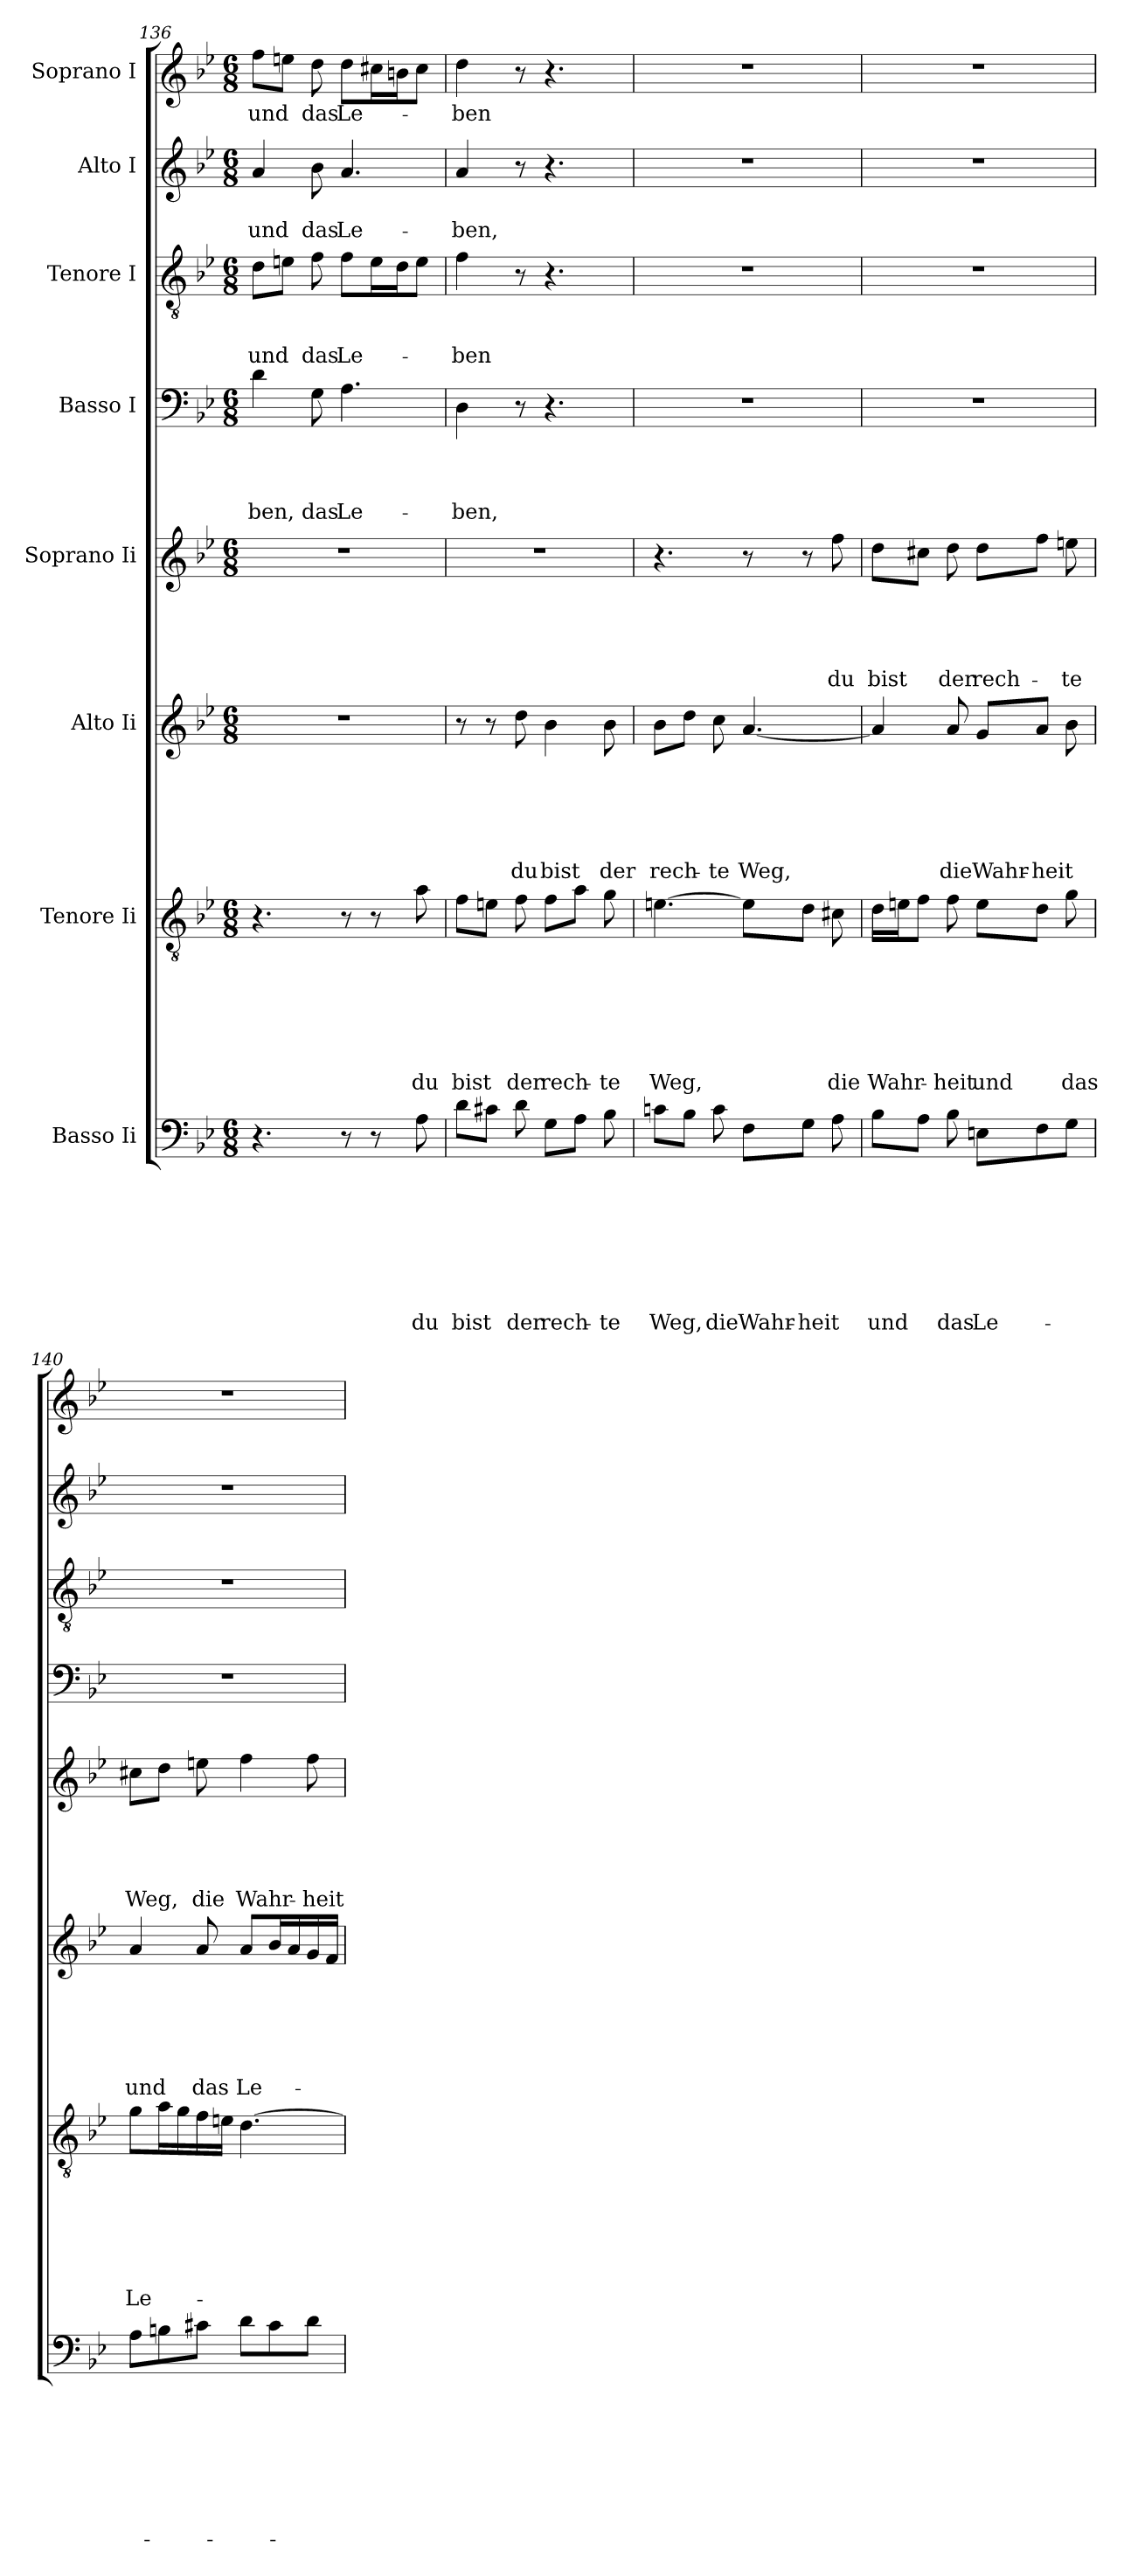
**kern	**text	**text	**text	**text	**text	**text	**text	**text	**kern	**text	**text	**text	**text	**text	**text	**text	**kern	**text	**text	**text	**text	**text	**text	**kern	**text	**text	**text	**text	**text	**kern	**text	**text	**text	**text	**kern	**text	**text	**text	**kern	**text	**text	**kern	**text
*part8	*part8	*part8	*part8	*part8	*part8	*part8	*part8	*part8	*part7	*part7	*part7	*part7	*part7	*part7	*part7	*part7	*part6	*part6	*part6	*part6	*part6	*part6	*part6	*part5	*part5	*part5	*part5	*part5	*part5	*part4	*part4	*part4	*part4	*part4	*part3	*part3	*part3	*part3	*part2	*part2	*part2	*part1	*part1
*staff8	*staff8	*staff8	*staff8	*staff8	*staff8	*staff8	*staff8	*staff8	*staff7	*staff7	*staff7	*staff7	*staff7	*staff7	*staff7	*staff7	*staff6	*staff6	*staff6	*staff6	*staff6	*staff6	*staff6	*staff5	*staff5	*staff5	*staff5	*staff5	*staff5	*staff4	*staff4	*staff4	*staff4	*staff4	*staff3	*staff3	*staff3	*staff3	*staff2	*staff2	*staff2	*staff1	*staff1
*I"Basso Ii	*	*	*	*	*	*	*	*	*I"Tenore Ii	*	*	*	*	*	*	*	*I"Alto Ii	*	*	*	*	*	*	*I"Soprano Ii	*	*	*	*	*	*I"Basso I	*	*	*	*	*I"Tenore I	*	*	*	*I"Alto I	*	*	*I"Soprano I	*
*clefF4	*	*	*	*	*	*	*	*	*clefGv2	*	*	*	*	*	*	*	*clefG2	*	*	*	*	*	*	*clefG2	*	*	*	*	*	*clefF4	*	*	*	*	*clefGv2	*	*	*	*clefG2	*	*	*clefG2	*
*k[b-e-]	*	*	*	*	*	*	*	*	*k[b-e-]	*	*	*	*	*	*	*	*k[b-e-]	*	*	*	*	*	*	*k[b-e-]	*	*	*	*	*	*k[b-e-]	*	*	*	*	*k[b-e-]	*	*	*	*k[b-e-]	*	*	*k[b-e-]	*
*B-:	*	*	*	*	*	*	*	*	*B-:	*	*	*	*	*	*	*	*B-:	*	*	*	*	*	*	*B-:	*	*	*	*	*	*B-:	*	*	*	*	*B-:	*	*	*	*B-:	*	*	*B-:	*
*M6/8	*	*	*	*	*	*	*	*	*M6/8	*	*	*	*	*	*	*	*M6/8	*	*	*	*	*	*	*M6/8	*	*	*	*	*	*M6/8	*	*	*	*	*M6/8	*	*	*	*M6/8	*	*	*M6/8	*
=136	=136	=136	=136	=136	=136	=136	=136	=136	=136	=136	=136	=136	=136	=136	=136	=136	=136	=136	=136	=136	=136	=136	=136	=136	=136	=136	=136	=136	=136	=136	=136	=136	=136	=136	=136	=136	=136	=136	=136	=136	=136	=136	=136
!	!	!	!	!	!	!	!	!	!	!	!	!	!	!	!	!	!LO:N:vis=1	!	!	!	!	!	!	!LO:N:vis=1	!	!	!	!	!	!	!	!	!	!LO:LY:b	!	!	!	!LO:LY:b	!	!	!LO:LY:b	!	!LO:LY:b
4.r	.	.	.	.	.	.	.	.	4.r	.	.	.	.	.	.	.	2.r	.	.	.	.	.	.	2.r	.	.	.	.	.	4d\	.	.	.	-ben,	8d\L	.	.	und	4a/	.	und	8ff\L	und
.	.	.	.	.	.	.	.	.	.	.	.	.	.	.	.	.	.	.	.	.	.	.	.	.	.	.	.	.	.	.	.	.	.	.	8en\J	.	.	.	.	.	.	8een\J	.
!	!	!	!	!	!	!	!	!	!	!	!	!	!	!	!	!	!	!	!	!	!	!	!	!	!	!	!	!	!	!	!	!	!	!LO:LY:b	!	!	!	!LO:LY:b	!	!	!LO:LY:b	!	!LO:LY:b
.	.	.	.	.	.	.	.	.	.	.	.	.	.	.	.	.	.	.	.	.	.	.	.	.	.	.	.	.	.	8G\	.	.	.	das	8f\	.	.	das	8b-\	.	das	8dd\	das
!	!	!	!	!	!	!	!	!	!	!	!	!	!	!	!	!	!	!	!	!	!	!	!	!	!	!	!	!	!	!	!	!	!	!LO:LY:b	!	!	!	!LO:LY:b	!	!	!LO:LY:b	!	!LO:LY:b
8r	.	.	.	.	.	.	.	.	8r	.	.	.	.	.	.	.	.	.	.	.	.	.	.	.	.	.	.	.	.	4.A\	.	.	.	Le-	8f\L	.	.	Le-	4.a/	.	Le-	8dd\L	Le-
8r	.	.	.	.	.	.	.	.	8r	.	.	.	.	.	.	.	.	.	.	.	.	.	.	.	.	.	.	.	.	.	.	.	.	.	16e\L	.	.	.	.	.	.	16cc#X\L	.
.	.	.	.	.	.	.	.	.	.	.	.	.	.	.	.	.	.	.	.	.	.	.	.	.	.	.	.	.	.	.	.	.	.	.	16d\J	.	.	.	.	.	.	16bn\J	.
!	!	!	!	!	!	!	!	!LO:LY:b	!	!	!	!	!	!	!	!LO:LY:b	!	!	!	!	!	!	!	!	!	!	!	!	!	!	!	!	!	!	!	!	!	!	!	!	!	!	!
8A\	.	.	.	.	.	.	.	du	8a\	.	.	.	.	.	.	du	.	.	.	.	.	.	.	.	.	.	.	.	.	.	.	.	.	.	8e\J	.	.	.	.	.	.	8cc#\J	.
!!LO:LB:g=z
=137	=137	=137	=137	=137	=137	=137	=137	=137	=137	=137	=137	=137	=137	=137	=137	=137	=137	=137	=137	=137	=137	=137	=137	=137	=137	=137	=137	=137	=137	=137	=137	=137	=137	=137	=137	=137	=137	=137	=137	=137	=137	=137	=137
!	!	!	!	!	!	!	!	!LO:LY:b	!	!	!	!	!	!	!	!LO:LY:b	!	!	!	!	!	!	!	!LO:N:vis=1	!	!	!	!	!	!	!	!	!	!LO:LY:b	!	!	!	!LO:LY:b	!	!	!LO:LY:b	!	!LO:LY:b
8d\L	.	.	.	.	.	.	.	bist	8f\L	.	.	.	.	.	.	bist	8r	.	.	.	.	.	.	2.r	.	.	.	.	.	4D\	.	.	.	-ben,	4f\	.	.	-ben	4a/	.	-ben,	4dd\	-ben
8c#X\J	.	.	.	.	.	.	.	.	8en\J	.	.	.	.	.	.	.	8r	.	.	.	.	.	.	.	.	.	.	.	.	.	.	.	.	.	.	.	.	.	.	.	.	.	.
!	!	!	!	!	!	!	!	!LO:LY:b	!	!	!	!	!	!	!	!LO:LY:b	!	!	!	!	!	!	!LO:LY:b	!	!	!	!	!	!	!	!	!	!	!	!	!	!	!	!	!	!	!	!
8d\	.	.	.	.	.	.	.	der	8f\	.	.	.	.	.	.	der	8dd\	.	.	.	.	.	du	.	.	.	.	.	.	8r	.	.	.	.	8r	.	.	.	8r	.	.	8r	.
!	!	!	!	!	!	!	!	!LO:LY:b	!	!	!	!	!	!	!	!LO:LY:b	!	!	!	!	!	!	!LO:LY:b	!	!	!	!	!	!	!	!	!	!	!	!	!	!	!	!	!	!	!	!
8G\L	.	.	.	.	.	.	.	rech-	8f\L	.	.	.	.	.	.	rech-	4b-\	.	.	.	.	.	bist	.	.	.	.	.	.	4.r	.	.	.	.	4.r	.	.	.	4.r	.	.	4.r	.
8A\J	.	.	.	.	.	.	.	.	8a\J	.	.	.	.	.	.	.	.	.	.	.	.	.	.	.	.	.	.	.	.	.	.	.	.	.	.	.	.	.	.	.	.	.	.
!	!	!	!	!	!	!	!	!LO:LY:b	!	!	!	!	!	!	!	!LO:LY:b	!	!	!	!	!	!	!LO:LY:b	!	!	!	!	!	!	!	!	!	!	!	!	!	!	!	!	!	!	!	!
8B-\	.	.	.	.	.	.	.	-te	8g\	.	.	.	.	.	.	-te	8b-\	.	.	.	.	.	der	.	.	.	.	.	.	.	.	.	.	.	.	.	.	.	.	.	.	.	.
=138	=138	=138	=138	=138	=138	=138	=138	=138	=138	=138	=138	=138	=138	=138	=138	=138	=138	=138	=138	=138	=138	=138	=138	=138	=138	=138	=138	=138	=138	=138	=138	=138	=138	=138	=138	=138	=138	=138	=138	=138	=138	=138	=138
!	!	!	!	!	!	!	!	!LO:LY:b	!	!	!	!	!	!	!	!LO:LY:b	!	!	!	!	!	!	!LO:LY:b	!	!	!	!	!	!	!LO:N:vis=1	!	!	!	!	!LO:N:vis=1	!	!	!	!LO:N:vis=1	!	!	!LO:N:vis=1	!
8cn\L	.	.	.	.	.	.	.	Weg,	[>4.en\	.	.	.	.	.	.	Weg,	8b-\L	.	.	.	.	.	rech-	4.r	.	.	.	.	.	2.r	.	.	.	.	2.r	.	.	.	2.r	.	.	2.r	.
8B-\J	.	.	.	.	.	.	.	.	.	.	.	.	.	.	.	.	8dd\J	.	.	.	.	.	.	.	.	.	.	.	.	.	.	.	.	.	.	.	.	.	.	.	.	.	.
!	!	!	!	!	!	!	!	!LO:LY:b	!	!	!	!	!	!	!	!	!	!	!	!	!	!	!LO:LY:b	!	!	!	!	!	!	!	!	!	!	!	!	!	!	!	!	!	!	!	!
8c\	.	.	.	.	.	.	.	die	.	.	.	.	.	.	.	.	8cc\	.	.	.	.	.	-te	.	.	.	.	.	.	.	.	.	.	.	.	.	.	.	.	.	.	.	.
!	!	!	!	!	!	!	!	!LO:LY:b	!	!	!	!	!	!	!	!	!	!	!	!	!	!	!LO:LY:b	!	!	!	!	!	!	!	!	!	!	!	!	!	!	!	!	!	!	!	!
8F\L	.	.	.	.	.	.	.	Wahr-	8e\L]	.	.	.	.	.	.	.	[<4.a/	.	.	.	.	.	Weg,	8r	.	.	.	.	.	.	.	.	.	.	.	.	.	.	.	.	.	.	.
!	!	!	!	!	!	!	!	!LO:LY:b	!	!	!	!	!	!	!	!	!	!	!	!	!	!	!	!	!	!	!	!	!	!	!	!	!	!	!	!	!	!	!	!	!	!	!
8G\J	.	.	.	.	.	.	.	-heit	8d\J	.	.	.	.	.	.	.	.	.	.	.	.	.	.	8r	.	.	.	.	.	.	.	.	.	.	.	.	.	.	.	.	.	.	.
!	!	!	!	!	!	!	!	!	!	!	!	!	!	!	!	!LO:LY:b	!	!	!	!	!	!	!	!	!	!	!	!	!LO:LY:b	!	!	!	!	!	!	!	!	!	!	!	!	!	!
8A\	.	.	.	.	.	.	.	.	8c#X\	.	.	.	.	.	.	die	.	.	.	.	.	.	.	8ff\	.	.	.	.	du	.	.	.	.	.	.	.	.	.	.	.	.	.	.
=139	=139	=139	=139	=139	=139	=139	=139	=139	=139	=139	=139	=139	=139	=139	=139	=139	=139	=139	=139	=139	=139	=139	=139	=139	=139	=139	=139	=139	=139	=139	=139	=139	=139	=139	=139	=139	=139	=139	=139	=139	=139	=139	=139
!	!	!	!	!	!	!	!	!LO:LY:b	!	!	!	!	!	!	!	!LO:LY:b	!	!	!	!	!	!	!	!	!	!	!	!	!LO:LY:b	!LO:N:vis=1	!	!	!	!	!LO:N:vis=1	!	!	!	!LO:N:vis=1	!	!	!LO:N:vis=1	!
8B-\L	.	.	.	.	.	.	.	und	16d\LL	.	.	.	.	.	.	Wahr-	4a/]	.	.	.	.	.	.	8dd\L	.	.	.	.	bist	2.r	.	.	.	.	2.r	.	.	.	2.r	.	.	2.r	.
.	.	.	.	.	.	.	.	.	16en\J	.	.	.	.	.	.	.	.	.	.	.	.	.	.	.	.	.	.	.	.	.	.	.	.	.	.	.	.	.	.	.	.	.	.
8A\J	.	.	.	.	.	.	.	.	8f\J	.	.	.	.	.	.	.	.	.	.	.	.	.	.	8cc#X\J	.	.	.	.	.	.	.	.	.	.	.	.	.	.	.	.	.	.	.
!	!	!	!	!	!	!	!	!LO:LY:b	!	!	!	!	!	!	!	!LO:LY:b	!	!	!	!	!	!	!LO:LY:b	!	!	!	!	!	!LO:LY:b	!	!	!	!	!	!	!	!	!	!	!	!	!	!
8B-\	.	.	.	.	.	.	.	das	8f\	.	.	.	.	.	.	-heit	8a/	.	.	.	.	.	die	8dd\	.	.	.	.	der	.	.	.	.	.	.	.	.	.	.	.	.	.	.
!	!	!	!	!	!	!	!	!LO:LY:b	!	!	!	!	!	!	!	!LO:LY:b	!	!	!	!	!	!	!LO:LY:b	!	!	!	!	!	!LO:LY:b	!	!	!	!	!	!	!	!	!	!	!	!	!	!
8En\L	.	.	.	.	.	.	.	Le-	8e\L	.	.	.	.	.	.	und	8g/L	.	.	.	.	.	Wahr-	8dd\L	.	.	.	.	rech-	.	.	.	.	.	.	.	.	.	.	.	.	.	.
!	!	!	!	!	!	!	!	!	!	!	!	!	!	!	!	!	!	!	!	!	!	!	!LO:LY:b	!	!	!	!	!	!	!	!	!	!	!	!	!	!	!	!	!	!	!	!
8F\	.	.	.	.	.	.	.	.	8d\J	.	.	.	.	.	.	.	8a/J	.	.	.	.	.	-heit	8ff\J	.	.	.	.	.	.	.	.	.	.	.	.	.	.	.	.	.	.	.
!	!	!	!	!	!	!	!	!	!	!	!	!	!	!	!	!LO:LY:b	!	!	!	!	!	!	!	!	!	!	!	!	!LO:LY:b	!	!	!	!	!	!	!	!	!	!	!	!	!	!
8G\J	.	.	.	.	.	.	.	.	8g\	.	.	.	.	.	.	das	8b-\	.	.	.	.	.	.	8een\	.	.	.	.	-te	.	.	.	.	.	.	.	.	.	.	.	.	.	.
=140	=140	=140	=140	=140	=140	=140	=140	=140	=140	=140	=140	=140	=140	=140	=140	=140	=140	=140	=140	=140	=140	=140	=140	=140	=140	=140	=140	=140	=140	=140	=140	=140	=140	=140	=140	=140	=140	=140	=140	=140	=140	=140	=140
!	!	!	!	!	!	!	!	!	!	!	!	!	!	!	!	!LO:LY:b	!	!	!	!	!	!	!LO:LY:b	!	!	!	!	!	!LO:LY:b	!LO:N:vis=1	!	!	!	!	!LO:N:vis=1	!	!	!	!LO:N:vis=1	!	!	!LO:N:vis=1	!
8A\L	.	.	.	.	.	.	.	.	8g\L	.	.	.	.	.	.	Le-	4a/	.	.	.	.	.	und	8cc#X\L	.	.	.	.	Weg,	2.r	.	.	.	.	2.r	.	.	.	2.r	.	.	2.r	.
8Bn\	.	.	.	.	.	.	.	.	16a\L	.	.	.	.	.	.	.	.	.	.	.	.	.	.	8dd\J	.	.	.	.	.	.	.	.	.	.	.	.	.	.	.	.	.	.	.
.	.	.	.	.	.	.	.	.	16g\	.	.	.	.	.	.	.	.	.	.	.	.	.	.	.	.	.	.	.	.	.	.	.	.	.	.	.	.	.	.	.	.	.	.
!	!	!	!	!	!	!	!	!	!	!	!	!	!	!	!	!	!	!	!	!	!	!	!LO:LY:b	!	!	!	!	!	!LO:LY:b	!	!	!	!	!	!	!	!	!	!	!	!	!	!
8c#X\J	.	.	.	.	.	.	.	.	16f\	.	.	.	.	.	.	.	8a/	.	.	.	.	.	das	8een\	.	.	.	.	die	.	.	.	.	.	.	.	.	.	.	.	.	.	.
.	.	.	.	.	.	.	.	.	16en\JJ	.	.	.	.	.	.	.	.	.	.	.	.	.	.	.	.	.	.	.	.	.	.	.	.	.	.	.	.	.	.	.	.	.	.
!	!	!	!	!	!	!	!	!	!	!	!	!	!	!	!	!	!	!	!	!	!	!	!LO:LY:b	!	!	!	!	!	!LO:LY:b	!	!	!	!	!	!	!	!	!	!	!	!	!	!
8d\L	.	.	.	.	.	.	.	.	[>4.d\	.	.	.	.	.	.	.	8a/L	.	.	.	.	.	Le-	4ff\	.	.	.	.	Wahr-	.	.	.	.	.	.	.	.	.	.	.	.	.	.
8c#\	.	.	.	.	.	.	.	.	.	.	.	.	.	.	.	.	16b-/L	.	.	.	.	.	.	.	.	.	.	.	.	.	.	.	.	.	.	.	.	.	.	.	.	.	.
.	.	.	.	.	.	.	.	.	.	.	.	.	.	.	.	.	16a/	.	.	.	.	.	.	.	.	.	.	.	.	.	.	.	.	.	.	.	.	.	.	.	.	.	.
!	!	!	!	!	!	!	!	!	!	!	!	!	!	!	!	!	!	!	!	!	!	!	!	!	!	!	!	!	!LO:LY:b	!	!	!	!	!	!	!	!	!	!	!	!	!	!
8d\J	.	.	.	.	.	.	.	.	.	.	.	.	.	.	.	.	16g/	.	.	.	.	.	.	8ff\	.	.	.	.	-heit	.	.	.	.	.	.	.	.	.	.	.	.	.	.
.	.	.	.	.	.	.	.	.	.	.	.	.	.	.	.	.	16f/JJ	.	.	.	.	.	.	.	.	.	.	.	.	.	.	.	.	.	.	.	.	.	.	.	.	.	.
=	=	=	=	=	=	=	=	=	=	=	=	=	=	=	=	=	=	=	=	=	=	=	=	=	=	=	=	=	=	=	=	=	=	=	=	=	=	=	=	=	=	=	=
*-	*-	*-	*-	*-	*-	*-	*-	*-	*-	*-	*-	*-	*-	*-	*-	*-	*-	*-	*-	*-	*-	*-	*-	*-	*-	*-	*-	*-	*-	*-	*-	*-	*-	*-	*-	*-	*-	*-	*-	*-	*-	*-	*-
